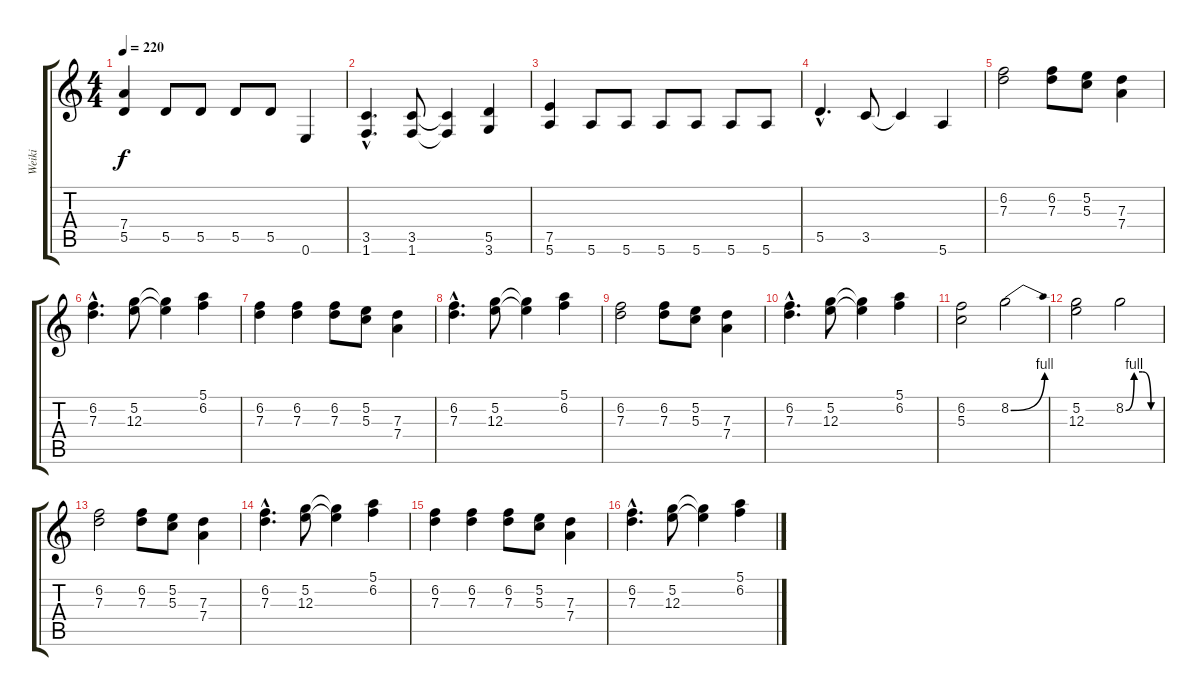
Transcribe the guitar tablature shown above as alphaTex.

\track ("Weiki" "Weiki") {instrument distortionguitar}
\staff {score tabs}
\tuning (E4 B3 G3 D3 A2 E2) {hide}
\ts (4 4)
\tempo 220
\clef g2
\ks c
(7.4 5.5).4{dy f} 5.5.8 5.5.8 5.5.8 5.5.8 0.6.4 |
(3.5{hac} 1.6{hac}).4{d} (3.5 1.6).8 (3.5{t} 1.6{t}).4 (5.5 3.6).4 |
(7.5 5.6).4 5.6.8 5.6.8 5.6.8 5.6.8 5.6.8 5.6.8 |
5.5{hac}.4{d} 3.5.8 3.5{t}.4 5.6.4 |
(6.2 7.3).2{volume 15 balance 4} (6.2 7.3).8 (5.2 5.3).8 (7.3 7.4).4 |
(6.2{hac} 7.3{hac}).4{d} (5.2 12.3).8 (5.2{t} 12.3{t}).4 (5.1 6.2).4 |
(6.2 7.3).4 (6.2 7.3).4 (6.2 7.3).8 (5.2 5.3).8 (7.3 7.4).4 |
(6.2{hac} 7.3{hac}).4{d} (5.2 12.3).8 (5.2{t} 12.3{t}).4 (5.1 6.2).4 |
(6.2 7.3).2 (6.2 7.3).8 (5.2 5.3).8 (7.3 7.4).4 |
(6.2{hac} 7.3{hac}).4{d} (5.2 12.3).8 (5.2{t} 12.3{t}).4 (5.1 6.2).4 |
(6.2 5.3).2 8.2{be (bend 0 0 60 4)}.2 |
(5.2 12.3).2 8.2{be (custom 0 0 15 4 30 4 45 0 60 0)}.2 |
(6.2 7.3).2{volume 15 balance 4} (6.2 7.3).8 (5.2 5.3).8 (7.3 7.4).4 |
(6.2{hac} 7.3{hac}).4{d} (5.2 12.3).8 (5.2{t} 12.3{t}).4 (5.1 6.2).4 |
(6.2 7.3).4 (6.2 7.3).4 (6.2 7.3).8 (5.2 5.3).8 (7.3 7.4).4 |
(6.2{hac} 7.3{hac}).4{d} (5.2 12.3).8 (5.2{t} 12.3{t}).4 (5.1 6.2).4
